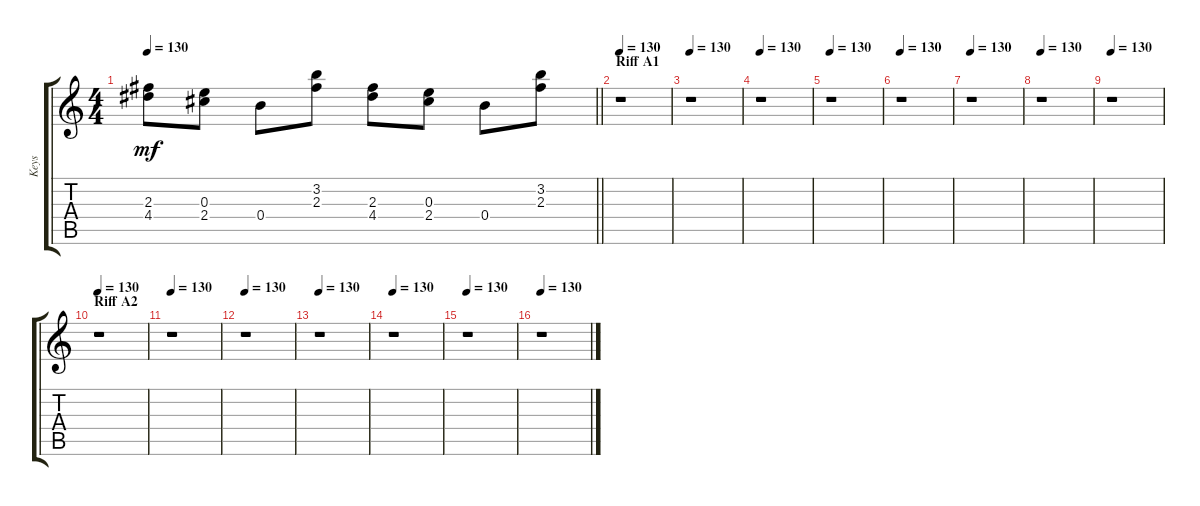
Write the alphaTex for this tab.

\track ("Keys" "Keys") {instrument drawbarorgan}
\staff {score tabs}
\tuning (Db6 Ab5 E5 B4 Gb4 B3) {hide}
\ts (4 4)
\tempo 130
\clef g2
\barLineRight lightlight
\ks c
(2.3 4.4).8{dy mf} (0.3 2.4).8 0.4.8 (3.2 2.3).8 (2.3 4.4).8 (0.3 2.4).8 0.4.8 (3.2 2.3).8 |
\section ("" "Riff A1")
\tempo 130
r.1 |
\tempo 130
r.1 |
\tempo 130
r.1 |
\tempo 130
r.1 |
\tempo 130
r.1 |
\tempo 130
r.1 |
\tempo 130
r.1 |
\tempo 130
r.1 |
\section ("" "Riff A2")
\tempo 130
r.1 |
\tempo 130
r.1 |
\tempo 130
r.1 |
\tempo 130
r.1 |
\tempo 130
r.1 |
\tempo 130
r.1 |
\tempo 130
r.1
